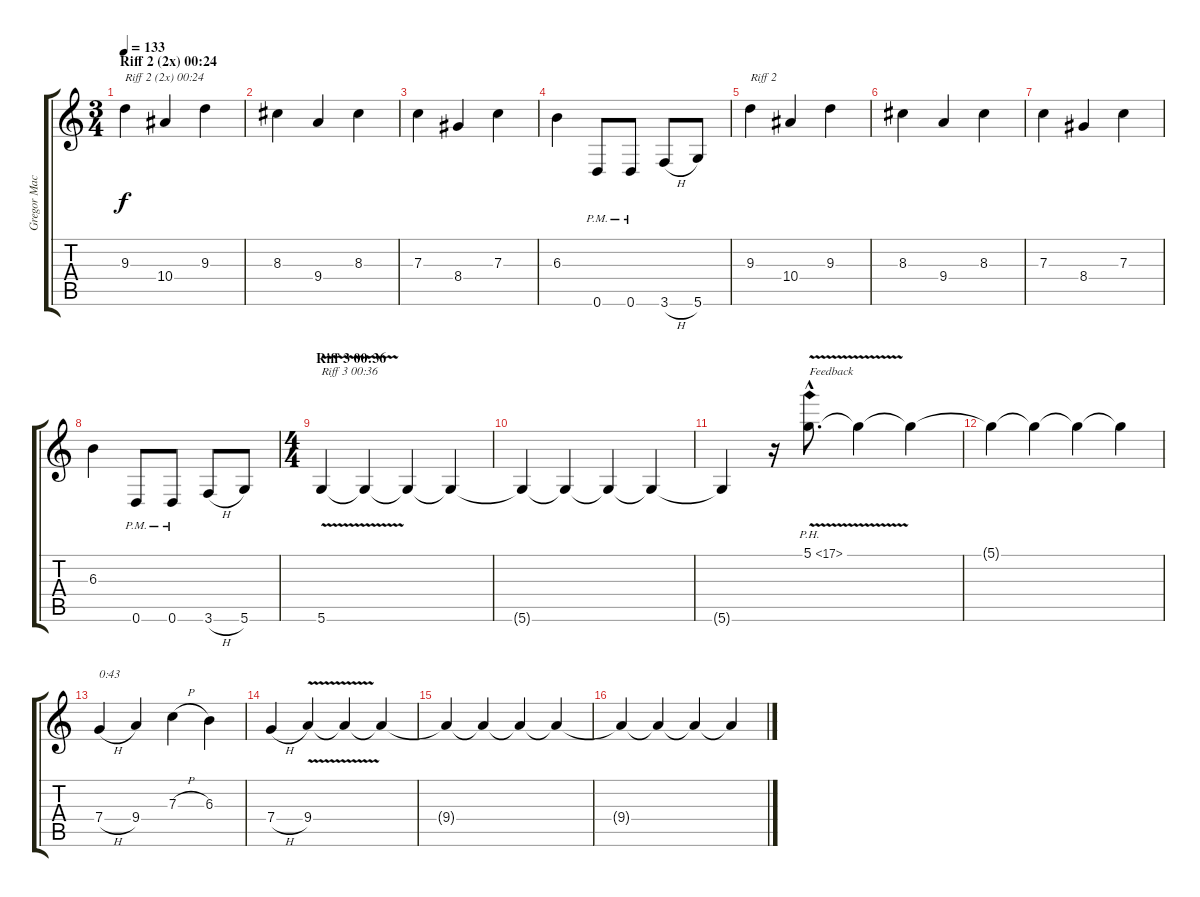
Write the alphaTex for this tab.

\track ("Gregor Mackintosh" "Gregor Mac") {instrument overdrivenguitar}
\staff {score tabs}
\tuning (D4 A3 F3 C3 G2 D2) {hide}
\ts (3 4)
\section ("" "Riff 2 (2x) 00:24")
\tempo 133
\clef g2
\ks c
9.3.4{txt "Riff 2 (2x) 00:24" dy f} 10.4.4 9.3.4 |
8.3.4 9.4.4 8.3.4 |
7.3.4 8.4.4 7.3.4 |
6.3.4 0.6{pm}.8 0.6{pm}.8 3.6{h}.8 5.6.8 |
9.3.4{txt "Riff 2"} 10.4.4 9.3.4 |
8.3.4 9.4.4 8.3.4 |
7.3.4 8.4.4 7.3.4 |
6.3.4 0.6{pm}.8 0.6{pm}.8 3.6{h}.8 5.6.8 |
\ts (4 4)
\section ("" "Riff 3 00:36")
5.6{v}.4{txt "Riff 3 00:36"} 5.6{t}.4 5.6{t}.4 5.6{t}.4 |
5.6{t}.4 5.6{t}.4 5.6{t}.4 5.6{t}.4 |
5.6{t}.4 r.16{volume 0} 5.1{ph 12 v hac}.8{d txt "Feedback" volume 9} 5.1{t}.4 5.1{t}.4 |
5.1{t}.4 5.1{t}.4 5.1{t}.4 5.1{t}.4 |
7.4{h}.4{txt "0:43" volume 13} 9.4.4 7.3{h}.4 6.3.4 |
7.4{h}.4 9.4{v}.4 9.4{t}.4 9.4{t}.4 |
9.4{t}.4 9.4{t}.4 9.4{t}.4 9.4{t}.4 |
9.4{t}.4 9.4{t}.4 9.4{t}.4 9.4{t}.4
